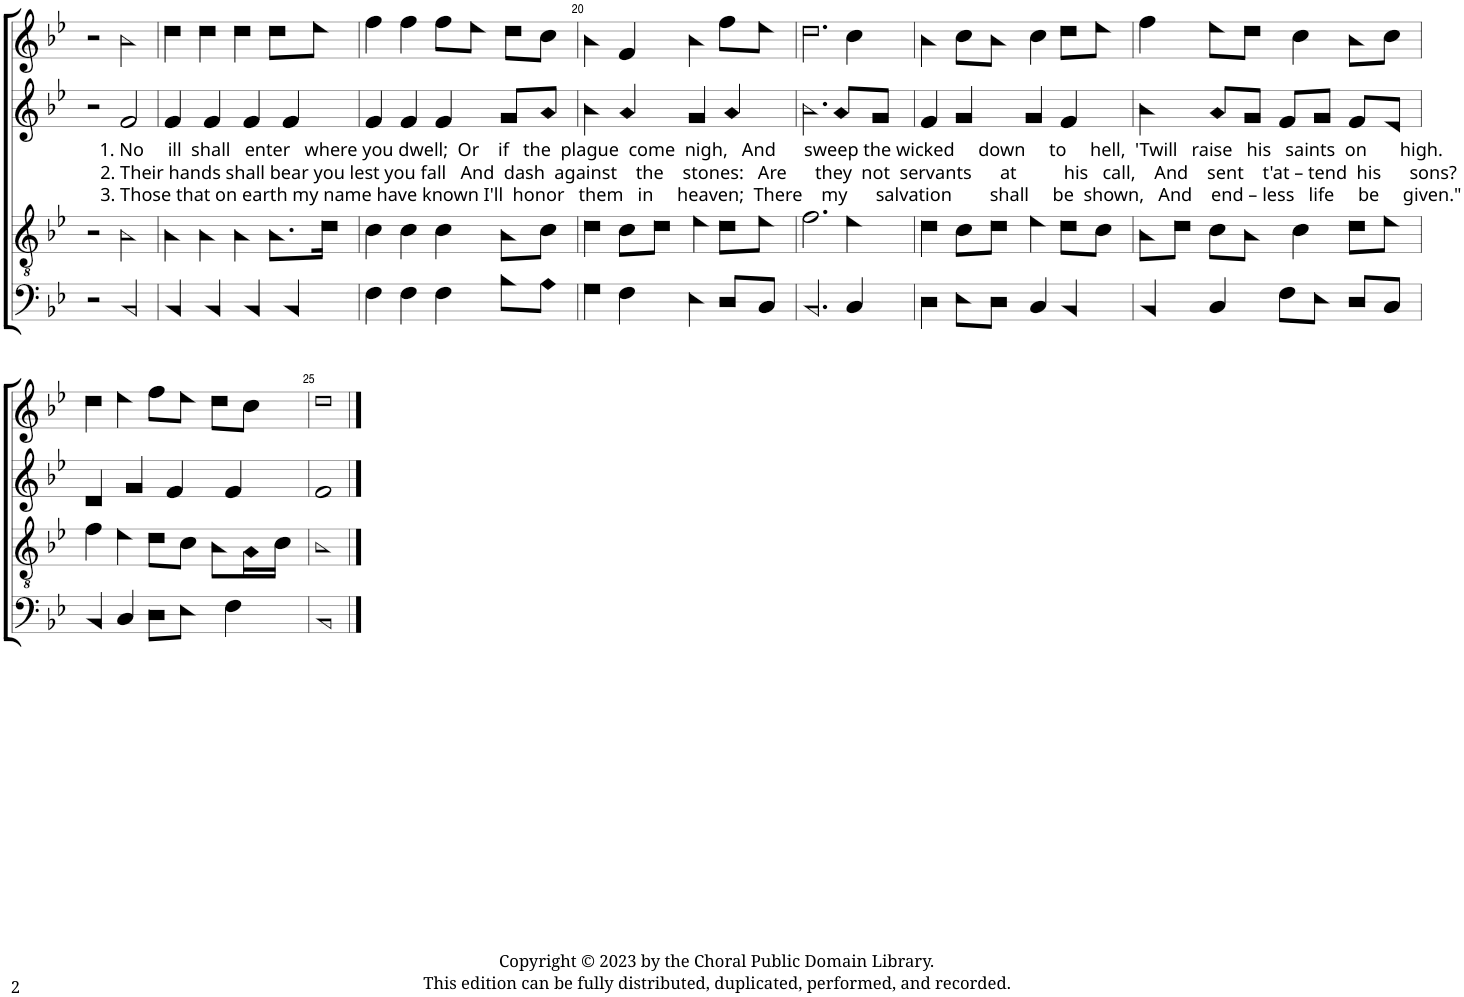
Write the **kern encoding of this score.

**kern	**kern	**kern	**kern
*part4	*part3	*part2	*part1
*staff4	*staff3	*staff2	*staff1
*I"B.	*I"T.	*I"C.	*I"Tr.
!!LO:PB:g=z
*clefF4	*clefGv2	*clefG2	*clefG2
*k[b-e-]	*k[b-e-]	*k[b-e-]	*k[b-e-]
*M2/2	*M2/2	*M2/2	*M2/2
*met(c|)	*met(c|)	*met(c|)	*met(c|)
=17	=17	=17	=17
2r	2r	2r	2r
!	!	!LO:TX:b:t=1. No     ill  shall   enter   where you dwell;  Or    if   the  plague  come  nigh,   And      sweep the wicked     down     to     hell,  'Twill   raise   his   saints  on       high.	!
!	!	!LO:TX:b:t=2. Their hands shall bear you lest you fall   And  dash  against    the    stones&colon;   Are      they  not  servants      at          his   call,    And    sent    t'at – tend  his      sons?	!
!	!	!LO:TX:b:t=3. Those that on earth my name have known I'll  honor   them   in     heaven;  There    my      salvation        shall     be  shown,   And    end – less   life     be     given."	!
2BB-!/	2B-!\	2f!/	2b-!\
=18	=18	=18	=18
4BB-!/	4B-!\	4f!/	4dd!\
4BB-!/	4B-!\	4f!/	4dd!\
4BB-!/	4B-!\	4f!/	4dd!\
4BB-!/	8.B-!\L	4f!/	8dd!\L
.	.	.	8ee-!\J
.	16d!\Jk	.	.
=19	=19	=19	=19
4F!\	4c!\	4f!/	4ff!\
4F!\	4c!\	4f!/	4ff!\
4F!\	4c!\	4f!/	8ff!\L
.	.	.	8ee-!\J
8B-!\L	8B-!\L	8g!/L	8dd!\L
8A!\J	8c!\J	8a!/J	8cc!\J
=20	=20	=20	=20
4G!\	4d!\	4b-!\	4b-!\
4F!\	8c!\L	4a!/	4f!/
.	8d!\J	.	.
4E-!\	4e-!\	4g!/	4b-!\
8D!/L	8d!\L	4a!/	8ff!\L
8C!/J	8e-!\J	.	8ee-!\J
=21	=21	=21	=21
2.BB-!/	2.f!\	2.b-!\	2.dd!\
4C!/	4e-!\	8a!/L	4cc!\
.	.	8g!/J	.
=22	=22	=22	=22
4D!\	4d!\	4f!/	4b-!\
8E-!\L	8c!\L	4g!/	8cc!\L
8D!\J	8d!\J	.	8b-!\J
4C!/	4e-!\	4g!/	4cc!\
4BB-!/	8d!\L	4f!/	8dd!\L
.	8c!\J	.	8ee-!\J
=23	=23	=23	=23
4BB-!/	8B-!\L	4b-!\	4ff!\
.	8d!\J	.	.
4C!/	8c!\L	8a!/L	8ee-!\L
.	8B-!\J	8g!/J	8dd!\J
8F!\L	4c!\	8f!/L	4cc!\
8E-!\J	.	8g!/J	.
8D!/L	8d!\L	8f!/L	8b-!\L
8C!/J	8e-!\J	8e-!/J	8cc!\J
!!LO:LB:g=z
=24	=24	=24	=24
4BB-!/	4f!\	4d!/	4dd!\
4C!/	4e-!\	4g!/	4ee-!\
8D!\L	8d!\L	4f!/	8ff!\L
8E-!\J	8c!\J	.	8ee-!\J
4F!\	8B-!\L	4f!/	8dd!\L
.	16A!\L	.	8cc!\J
.	16c!\JJ	.	.
=25	=25	=25	=25
1BB-!	1B-!	1f!	1dd!
==	==	==	==
*-	*-	*-	*-
